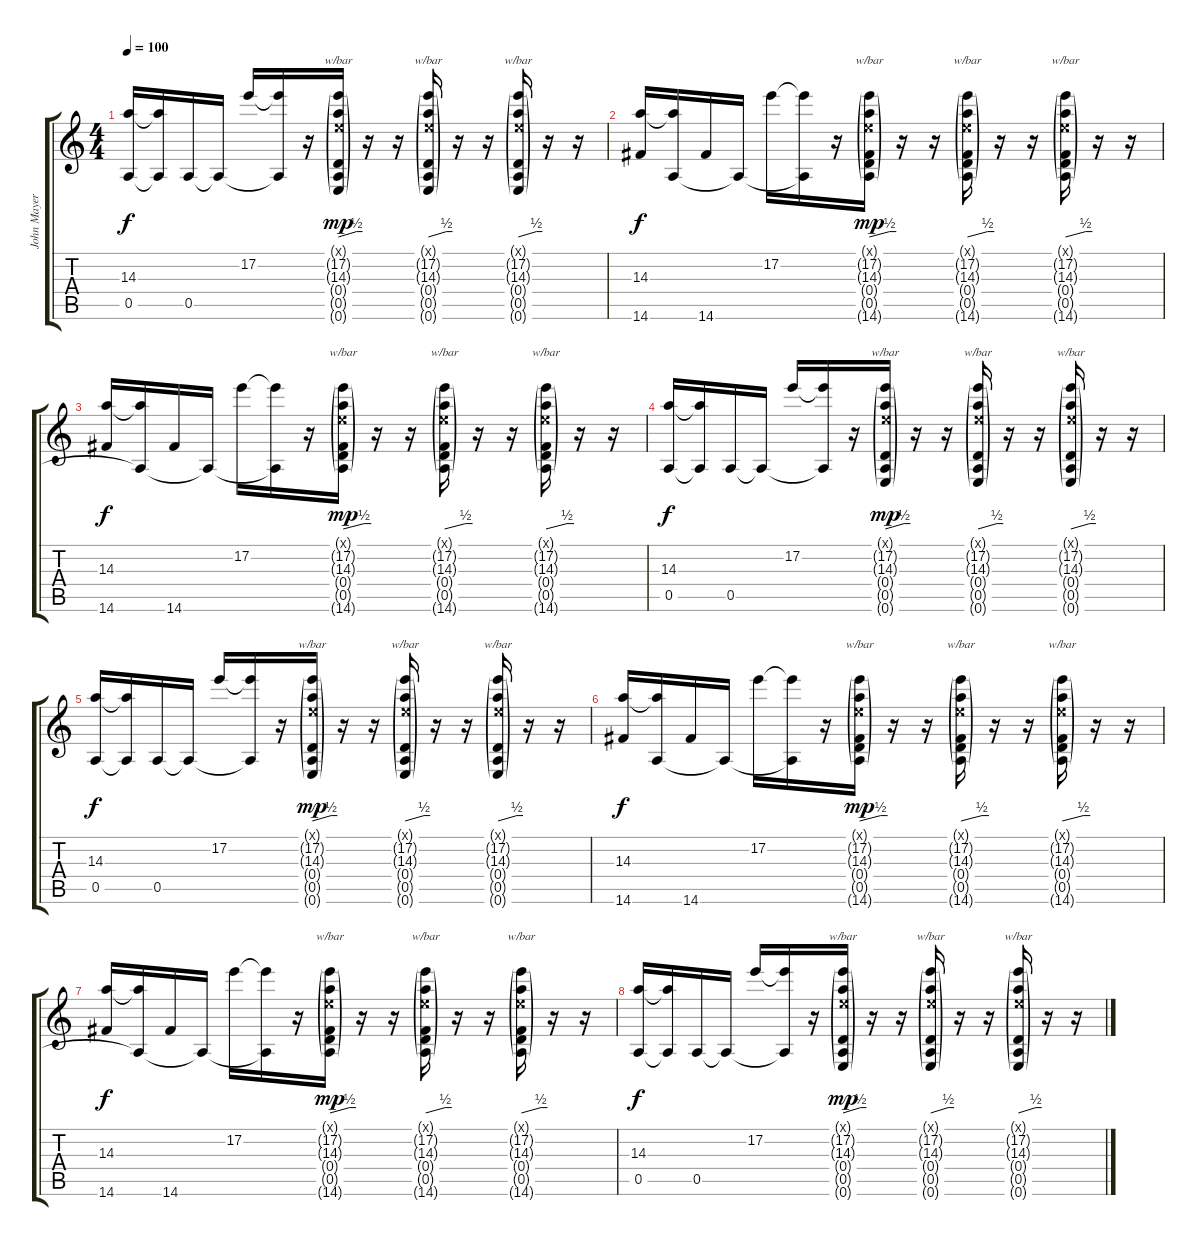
\track ("John Mayer" "John Mayer") {instrument distortionguitar}
\staff {score tabs}
\tuning (E4 B3 G3 D3 A2 E2) {hide}
\ts (4 4)
\tempo 100
\clef g2
\ks c
(14.3 0.5).16{dy f} (14.3{t} 0.5{t}).16 0.5.16 0.5{t}.16 17.2.16 (17.2{t} 0.5{t}).16 r.16 (0.1{g x} 17.2{g} 14.3{g} 0.4{g} 0.5{g} 0.6{g}).16{tbe (custom default 0 0 45 2 60 2) dy mp} r.16 r.16 (0.1{g x} 17.2{g} 14.3{g} 0.4{g} 0.5{g} 0.6{g}).16{tbe (custom default 0 0 45 2 60 2)} r.16 r.16 (0.1{g x} 17.2{g} 14.3{g} 0.4{g} 0.5{g} 0.6{g}).16{tbe (custom default 0 0 45 2 60 2)} r.16 r.16 |
(14.3 14.6).16{dy f} (14.3{t} 0.5{t}).16 14.6.16 0.5{t}.16 17.2.16 (17.2{t} 0.5{t}).16 r.16 (0.1{g x} 17.2{g} 14.3{g} 0.4{g} 0.5{g} 14.6{g}).16{tbe (custom default 0 0 45 2 60 2) dy mp} r.16 r.16 (0.1{g x} 17.2{g} 14.3{g} 0.4{g} 0.5{g} 14.6{g}).16{tbe (custom default 0 0 45 2 60 2)} r.16 r.16 (0.1{g x} 17.2{g} 14.3{g} 0.4{g} 0.5{g} 14.6{g}).16{tbe (custom default 0 0 45 2 60 2)} r.16 r.16 |
(14.3 14.6).16{dy f} (14.3{t} 0.5{t}).16 14.6.16 0.5{t}.16 17.2.16 (17.2{t} 0.5{t}).16 r.16 (0.1{g x} 17.2{g} 14.3{g} 0.4{g} 0.5{g} 14.6{g}).16{tbe (custom default 0 0 45 2 60 2) dy mp} r.16 r.16 (0.1{g x} 17.2{g} 14.3{g} 0.4{g} 0.5{g} 14.6{g}).16{tbe (custom default 0 0 45 2 60 2)} r.16 r.16 (0.1{g x} 17.2{g} 14.3{g} 0.4{g} 0.5{g} 14.6{g}).16{tbe (custom default 0 0 45 2 60 2)} r.16 r.16 |
(14.3 0.5).16{dy f} (14.3{t} 0.5{t}).16 0.5.16 0.5{t}.16 17.2.16 (17.2{t} 0.5{t}).16 r.16 (0.1{g x} 17.2{g} 14.3{g} 0.4{g} 0.5{g} 0.6{g}).16{tbe (custom default 0 0 45 2 60 2) dy mp} r.16 r.16 (0.1{g x} 17.2{g} 14.3{g} 0.4{g} 0.5{g} 0.6{g}).16{tbe (custom default 0 0 45 2 60 2)} r.16 r.16 (0.1{g x} 17.2{g} 14.3{g} 0.4{g} 0.5{g} 0.6{g}).16{tbe (custom default 0 0 45 2 60 2)} r.16 r.16 |
(14.3 0.5).16{dy f} (14.3{t} 0.5{t}).16 0.5.16 0.5{t}.16 17.2.16 (17.2{t} 0.5{t}).16 r.16 (0.1{g x} 17.2{g} 14.3{g} 0.4{g} 0.5{g} 0.6{g}).16{tbe (custom default 0 0 45 2 60 2) dy mp} r.16 r.16 (0.1{g x} 17.2{g} 14.3{g} 0.4{g} 0.5{g} 0.6{g}).16{tbe (custom default 0 0 45 2 60 2)} r.16 r.16 (0.1{g x} 17.2{g} 14.3{g} 0.4{g} 0.5{g} 0.6{g}).16{tbe (custom default 0 0 45 2 60 2)} r.16 r.16 |
(14.3 14.6).16{dy f} (14.3{t} 0.5{t}).16 14.6.16 0.5{t}.16 17.2.16 (17.2{t} 0.5{t}).16 r.16 (0.1{g x} 17.2{g} 14.3{g} 0.4{g} 0.5{g} 14.6{g}).16{tbe (custom default 0 0 45 2 60 2) dy mp} r.16 r.16 (0.1{g x} 17.2{g} 14.3{g} 0.4{g} 0.5{g} 14.6{g}).16{tbe (custom default 0 0 45 2 60 2)} r.16 r.16 (0.1{g x} 17.2{g} 14.3{g} 0.4{g} 0.5{g} 14.6{g}).16{tbe (custom default 0 0 45 2 60 2)} r.16 r.16 |
(14.3 14.6).16{dy f} (14.3{t} 0.5{t}).16 14.6.16 0.5{t}.16 17.2.16 (17.2{t} 0.5{t}).16 r.16 (0.1{g x} 17.2{g} 14.3{g} 0.4{g} 0.5{g} 14.6{g}).16{tbe (custom default 0 0 45 2 60 2) dy mp} r.16 r.16 (0.1{g x} 17.2{g} 14.3{g} 0.4{g} 0.5{g} 14.6{g}).16{tbe (custom default 0 0 45 2 60 2)} r.16 r.16 (0.1{g x} 17.2{g} 14.3{g} 0.4{g} 0.5{g} 14.6{g}).16{tbe (custom default 0 0 45 2 60 2)} r.16 r.16 |
(14.3 0.5).16{dy f} (14.3{t} 0.5{t}).16 0.5.16 0.5{t}.16 17.2.16 (17.2{t} 0.5{t}).16 r.16 (0.1{g x} 17.2{g} 14.3{g} 0.4{g} 0.5{g} 0.6{g}).16{tbe (custom default 0 0 45 2 60 2) dy mp} r.16 r.16 (0.1{g x} 17.2{g} 14.3{g} 0.4{g} 0.5{g} 0.6{g}).16{tbe (custom default 0 0 45 2 60 2)} r.16 r.16 (0.1{g x} 17.2{g} 14.3{g} 0.4{g} 0.5{g} 0.6{g}).16{tbe (custom default 0 0 45 2 60 2)} r.16 r.16
